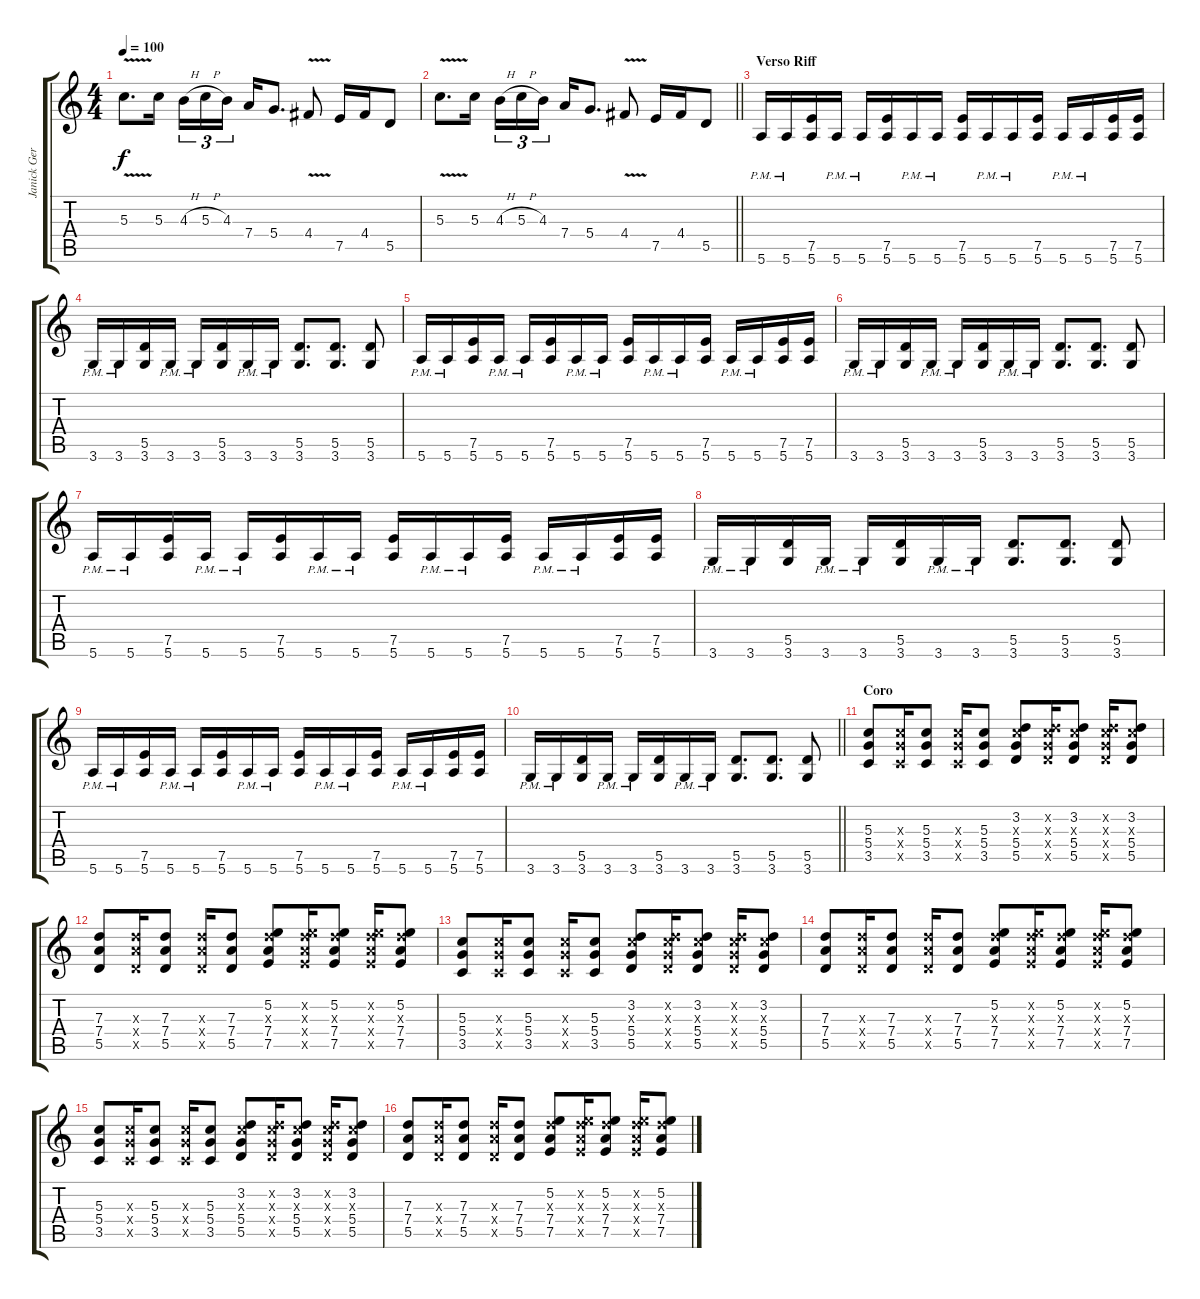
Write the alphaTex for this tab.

\track ("Janick Gers" "Janick Ger") {instrument distortionguitar}
\staff {score tabs}
\tuning (E4 B3 G3 D3 A2 E2) {hide}
\ts (4 4)
\tempo 100
\clef g2
\ks c
5.3{v}.8{d dy f} 5.3.16 4.3{h}.16{tu (3 2)} 5.3{h}.16{tu (3 2)} 4.3.16{tu (3 2) beam splitsecondary} 7.4.16 5.4.8{d} 4.4{v}.8 7.5.16 4.4.16 5.5.8 |
\barLineRight lightlight
5.3{v}.8{d} 5.3.16 4.3{h}.16{tu (3 2)} 5.3{h}.16{tu (3 2)} 4.3.16{tu (3 2) beam splitsecondary} 7.4.16 5.4.8{d} 4.4{v}.8 7.5.16 4.4.16 5.5.8 |
\section ("" "Verso Riff")
5.6{pm}.16 5.6{pm}.16 (7.5 5.6).16 5.6{pm}.16 5.6{pm}.16 (7.5 5.6).16 5.6{pm}.16 5.6{pm}.16 (7.5 5.6).16 5.6{pm}.16 5.6{pm}.16 (7.5 5.6).16 5.6{pm}.16 5.6{pm}.16 (7.5 5.6).16 (7.5 5.6).16 |
3.6{pm}.16 3.6{pm}.16 (5.5 3.6).16 3.6{pm}.16 3.6{pm}.16 (5.5 3.6).16 3.6{pm}.16 3.6{pm}.16 (5.5 3.6).8{d} (5.5 3.6).8{d} (5.5 3.6).8 |
5.6{pm}.16 5.6{pm}.16 (7.5 5.6).16 5.6{pm}.16 5.6{pm}.16 (7.5 5.6).16 5.6{pm}.16 5.6{pm}.16 (7.5 5.6).16 5.6{pm}.16 5.6{pm}.16 (7.5 5.6).16 5.6{pm}.16 5.6{pm}.16 (7.5 5.6).16 (7.5 5.6).16 |
3.6{pm}.16 3.6{pm}.16 (5.5 3.6).16 3.6{pm}.16 3.6{pm}.16 (5.5 3.6).16 3.6{pm}.16 3.6{pm}.16 (5.5 3.6).8{d} (5.5 3.6).8{d} (5.5 3.6).8 |
5.6{pm}.16 5.6{pm}.16 (7.5 5.6).16 5.6{pm}.16 5.6{pm}.16 (7.5 5.6).16 5.6{pm}.16 5.6{pm}.16 (7.5 5.6).16 5.6{pm}.16 5.6{pm}.16 (7.5 5.6).16 5.6{pm}.16 5.6{pm}.16 (7.5 5.6).16 (7.5 5.6).16 |
3.6{pm}.16 3.6{pm}.16 (5.5 3.6).16 3.6{pm}.16 3.6{pm}.16 (5.5 3.6).16 3.6{pm}.16 3.6{pm}.16 (5.5 3.6).8{d} (5.5 3.6).8{d} (5.5 3.6).8 |
5.6{pm}.16 5.6{pm}.16 (7.5 5.6).16 5.6{pm}.16 5.6{pm}.16 (7.5 5.6).16 5.6{pm}.16 5.6{pm}.16 (7.5 5.6).16 5.6{pm}.16 5.6{pm}.16 (7.5 5.6).16 5.6{pm}.16 5.6{pm}.16 (7.5 5.6).16 (7.5 5.6).16 |
\barLineRight lightlight
3.6{pm}.16 3.6{pm}.16 (5.5 3.6).16 3.6{pm}.16 3.6{pm}.16 (5.5 3.6).16 3.6{pm}.16 3.6{pm}.16 (5.5 3.6).8{d} (5.5 3.6).8{d} (5.5 3.6).8 |
\section ("" "Coro")
(5.3 5.4 3.5).8 (5.3{x} 5.4{x} 3.5{x}).16 (5.3 5.4 3.5).8 (5.3{x} 5.4{x} 3.5{x}).16 (5.3 5.4 3.5).8 (3.2 5.3{x} 5.4 5.5).8 (3.2{x} 5.3{x} 5.4{x} 5.5{x}).16 (3.2 5.3{x} 5.4 5.5).8 (3.2{x} 5.3{x} 5.4{x} 5.5{x}).16 (3.2 5.3{x} 5.4 5.5).8 |
(7.3 7.4 5.5).8 (7.3{x} 7.4{x} 5.5{x}).16 (7.3 7.4 5.5).8 (7.3{x} 7.4{x} 5.5{x}).16 (7.3 7.4 5.5).8 (5.2 7.3{x} 7.4 7.5).8 (5.2{x} 7.3{x} 7.4{x} 7.5{x}).16 (5.2 7.3{x} 7.4 7.5).8 (5.2{x} 7.3{x} 7.4{x} 7.5{x}).16 (5.2 7.3{x} 7.4 7.5).8 |
(5.3 5.4 3.5).8 (5.3{x} 5.4{x} 3.5{x}).16 (5.3 5.4 3.5).8 (5.3{x} 5.4{x} 3.5{x}).16 (5.3 5.4 3.5).8 (3.2 5.3{x} 5.4 5.5).8 (3.2{x} 5.3{x} 5.4{x} 5.5{x}).16 (3.2 5.3{x} 5.4 5.5).8 (3.2{x} 5.3{x} 5.4{x} 5.5{x}).16 (3.2 5.3{x} 5.4 5.5).8 |
(7.3 7.4 5.5).8 (7.3{x} 7.4{x} 5.5{x}).16 (7.3 7.4 5.5).8 (7.3{x} 7.4{x} 5.5{x}).16 (7.3 7.4 5.5).8 (5.2 7.3{x} 7.4 7.5).8 (5.2{x} 7.3{x} 7.4{x} 7.5{x}).16 (5.2 7.3{x} 7.4 7.5).8 (5.2{x} 7.3{x} 7.4{x} 7.5{x}).16 (5.2 7.3{x} 7.4 7.5).8 |
(5.3 5.4 3.5).8 (5.3{x} 5.4{x} 3.5{x}).16 (5.3 5.4 3.5).8 (5.3{x} 5.4{x} 3.5{x}).16 (5.3 5.4 3.5).8 (3.2 5.3{x} 5.4 5.5).8 (3.2{x} 5.3{x} 5.4{x} 5.5{x}).16 (3.2 5.3{x} 5.4 5.5).8 (3.2{x} 5.3{x} 5.4{x} 5.5{x}).16 (3.2 5.3{x} 5.4 5.5).8 |
(7.3 7.4 5.5).8 (7.3{x} 7.4{x} 5.5{x}).16 (7.3 7.4 5.5).8 (7.3{x} 7.4{x} 5.5{x}).16 (7.3 7.4 5.5).8 (5.2 7.3{x} 7.4 7.5).8 (5.2{x} 7.3{x} 7.4{x} 7.5{x}).16 (5.2 7.3{x} 7.4 7.5).8 (5.2{x} 7.3{x} 7.4{x} 7.5{x}).16 (5.2 7.3{x} 7.4 7.5).8
